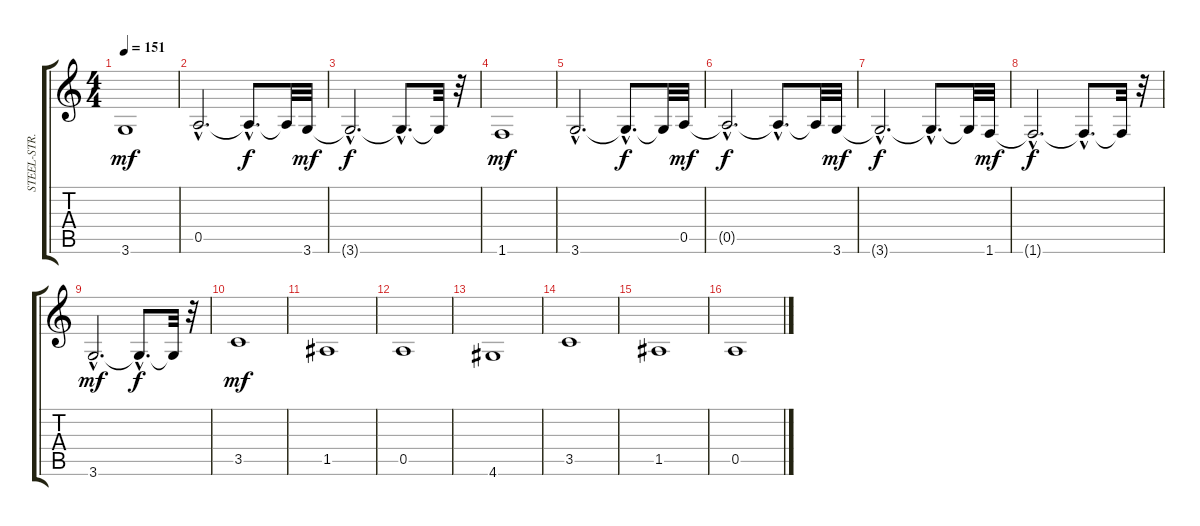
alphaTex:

\track ("STEEL-STR.GT. THUMB " "STEEL-STR.") {instrument acousticguitarsteel}
\staff {score tabs}
\tuning (E4 B3 G3 D3 A2 E2) {hide}
\ts (4 4)
\tempo 151
\clef g2
\ks c
3.6.1{dy mf} |
0.5{hac}.2{d} 0.5{hac t}.8{d dy f} 0.5{t}.32 3.6.32{dy mf} |
3.6{hac t}.2{d dy f} 3.6{hac t}.8{d} 3.6{t}.32 r.32 |
1.6.1{dy mf} |
3.6{hac}.2{d} 3.6{hac t}.8{d dy f} 3.6{t}.32 0.5.32{dy mf} |
0.5{hac t}.2{d dy f} 0.5{hac t}.8{d} 0.5{t}.32 3.6.32{dy mf} |
3.6{hac t}.2{d dy f} 3.6{hac t}.8{d} 3.6{t}.32 1.6.32{dy mf} |
1.6{hac t}.2{d dy f} 1.6{hac t}.8{d} 1.6{t}.32 r.32 |
3.6{hac}.2{d dy mf} 3.6{hac t}.8{d dy f} 3.6{t}.32 r.32 |
3.5.1{dy mf} |
1.5.1 |
0.5.1 |
4.6.1 |
3.5.1 |
1.5.1 |
0.5.1
